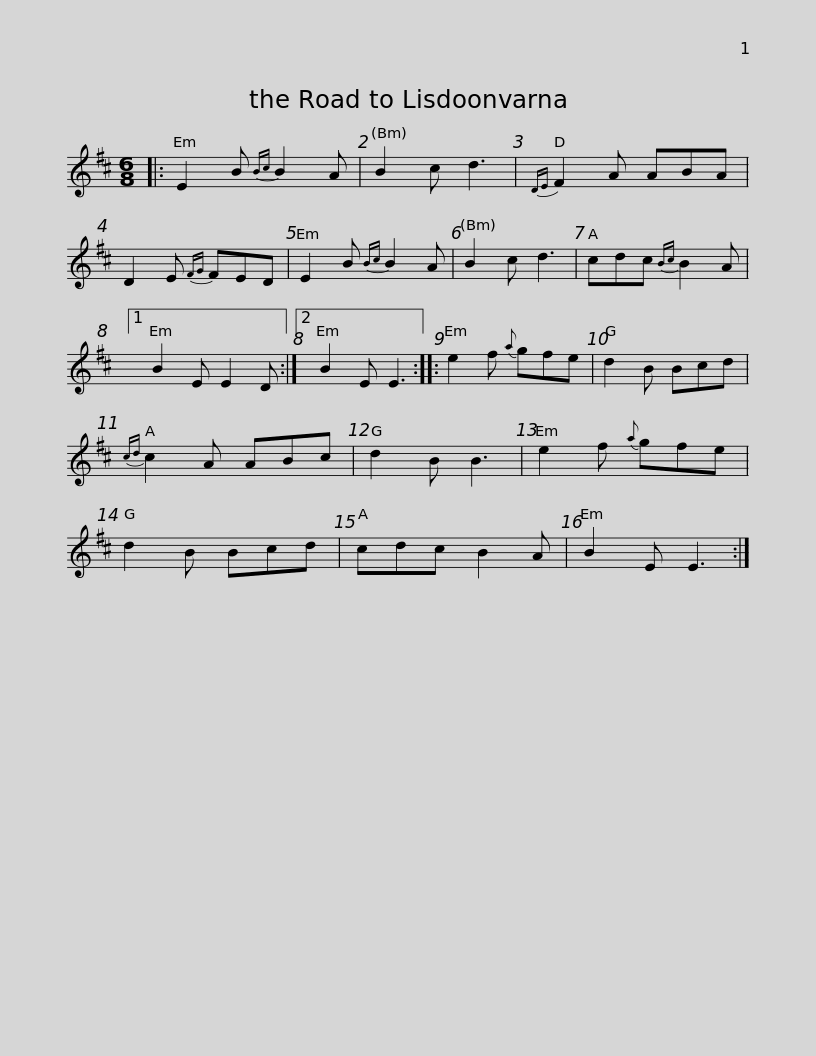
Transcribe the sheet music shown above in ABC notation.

X:1
L:1/8
M:6/8
I:linebreak $
K:D
V:1 treble
V:1
|: E2 B{Bc} B2 A | B2 c d3 |{DE} F2 A ABA | D2 E{FG} FED | E2 B{Bc} B2 A | %5
 B2 c d3 | cdc{Bc} B2 A |1$ B2 E E2 D :|2 B2 E E3 :: e2 f{a} gfe | %10
 d2 B Bcd |{cd} c2 A ABc | d2 B B3 | e2 f{a} gfe | d2 B Bcd |$ %15
 cdc B2 A | B2 E E3 :| %17
